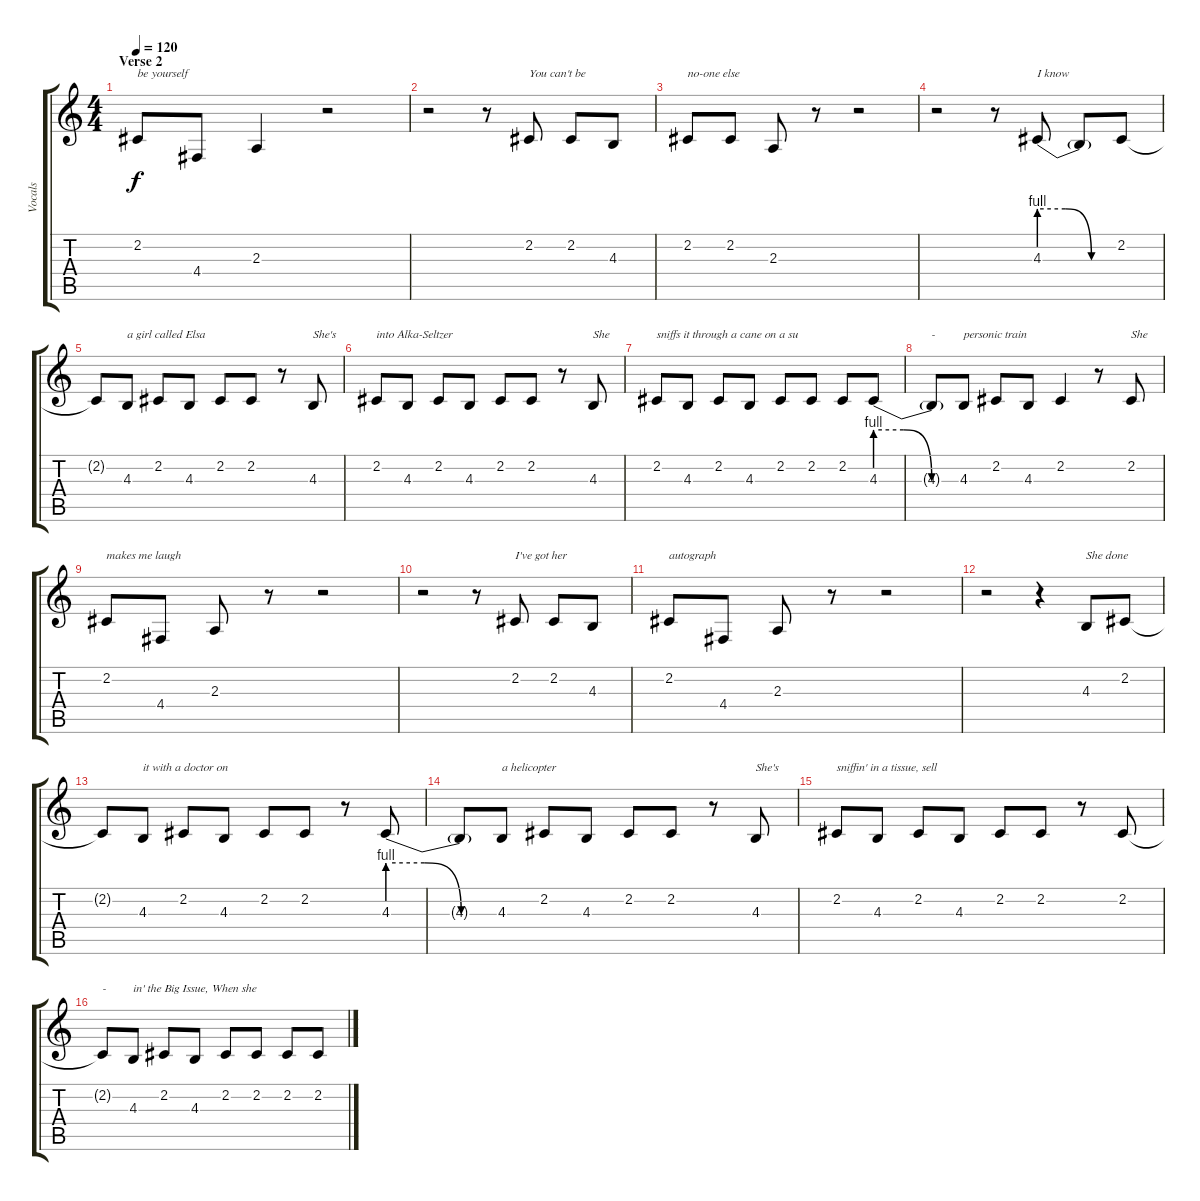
\track ("Vocals" "Vocals") {instrument tenorsax}
\staff {score tabs}
\tuning (E4 B3 G3 D3 A2 E2) {hide}
\ts (4 4)
\section ("" "Verse 2")
\tempo 120
\clef g2
\ks c
2.2.8{txt "be yourself" dy f} 4.4.8 2.3.4 r.2 |
r.2 r.8 2.2.8{txt "You can't be"} 2.2.8 4.3.8 |
2.2.8{txt "no-one else"} 2.2.8 2.3.8 r.8 r.2 |
r.2 r.8 4.3{be (custom 0 4 20 4 40 0 60 0)}.8{txt "I know"} 4.3{t}.8 2.2.8 |
2.2{t}.8 4.3.8{txt "a girl called Elsa"} 2.2.8 4.3.8 2.2.8 2.2.8 r.8 4.3.8{txt "She's"} |
2.2.8{txt "into Alka-Seltzer"} 4.3.8 2.2.8 4.3.8 2.2.8 2.2.8 r.8 4.3.8{txt "She"} |
2.2.8{txt "sniffs it through a cane on a su"} 4.3.8 2.2.8 4.3.8 2.2.8 2.2.8 2.2.8 4.3{be (custom 0 4 20 4 40 0 60 0)}.8 |
4.3{t}.8{txt "-"} 4.3.8{txt "personic train"} 2.2.8 4.3.8 2.2.4 r.8 2.2.8{txt "She"} |
2.2.8{txt "makes me laugh"} 4.4.8 2.3.8 r.8 r.2 |
r.2 r.8 2.2.8{txt "I've got her"} 2.2.8 4.3.8 |
2.2.8{txt "autograph"} 4.4.8 2.3.8 r.8 r.2 |
r.2 r.4 4.3.8{txt "She done"} 2.2.8 |
2.2{t}.8 4.3.8{txt "it with a doctor on"} 2.2.8 4.3.8 2.2.8 2.2.8 r.8 4.3{be (custom 0 4 20 4 40 0 60 0)}.8 |
4.3{t}.8 4.3.8{txt "a helicopter"} 2.2.8 4.3.8 2.2.8 2.2.8 r.8 4.3.8{txt "She's"} |
2.2.8{txt "sniffin' in a tissue, sell"} 4.3.8 2.2.8 4.3.8 2.2.8 2.2.8 r.8 2.2.8 |
2.2{t}.8{txt "-"} 4.3.8{txt "in' the Big Issue, When she"} 2.2.8 4.3.8 2.2.8 2.2.8 2.2.8 2.2.8
